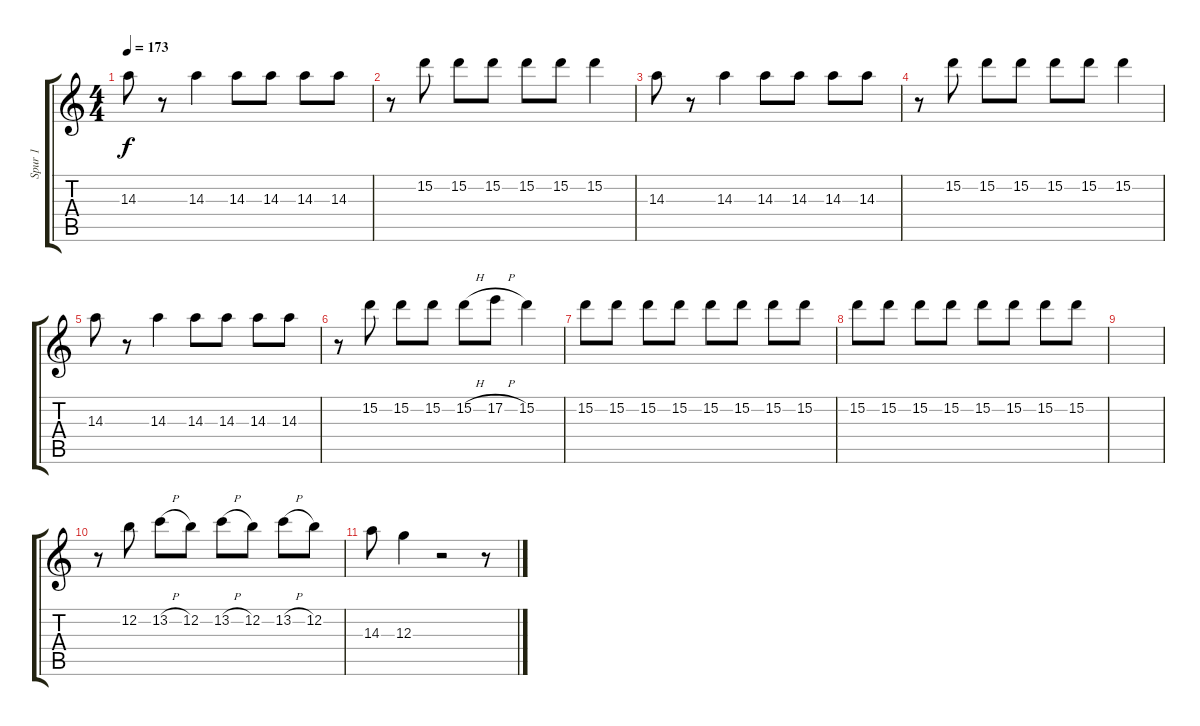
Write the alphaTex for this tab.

\track ("Spur 1" "Spur 1") {instrument overdrivenguitar}
\staff {score tabs}
\tuning (E4 B3 G3 D3 A2 E2) {hide}
\ts (4 4)
\tempo 173
\clef g2
\ks c
14.3.8{dy f} r.8 14.3.4 14.3.8 14.3.8 14.3.8 14.3.8 |
r.8 15.2.8 15.2.8 15.2.8 15.2.8 15.2.8 15.2.4 |
14.3.8 r.8 14.3.4 14.3.8 14.3.8 14.3.8 14.3.8 |
r.8 15.2.8 15.2.8 15.2.8 15.2.8 15.2.8 15.2.4 |
14.3.8 r.8 14.3.4 14.3.8 14.3.8 14.3.8 14.3.8 |
r.8 15.2.8 15.2.8 15.2.8 15.2{h}.8 17.2{h}.8 15.2.4 |
15.2.8{volume 8} 15.2.8 15.2.8 15.2.8 15.2.8 15.2.8 15.2.8 15.2.8 |
15.2.8 15.2.8 15.2.8 15.2.8 15.2.8 15.2.8 15.2.8 15.2.8 |
|
r.8 12.2.8{volume 13} 13.2{h}.8 12.2.8 13.2{h}.8 12.2.8 13.2{h}.8 12.2.8 |
14.3.8 12.3.4 r.2 r.8
